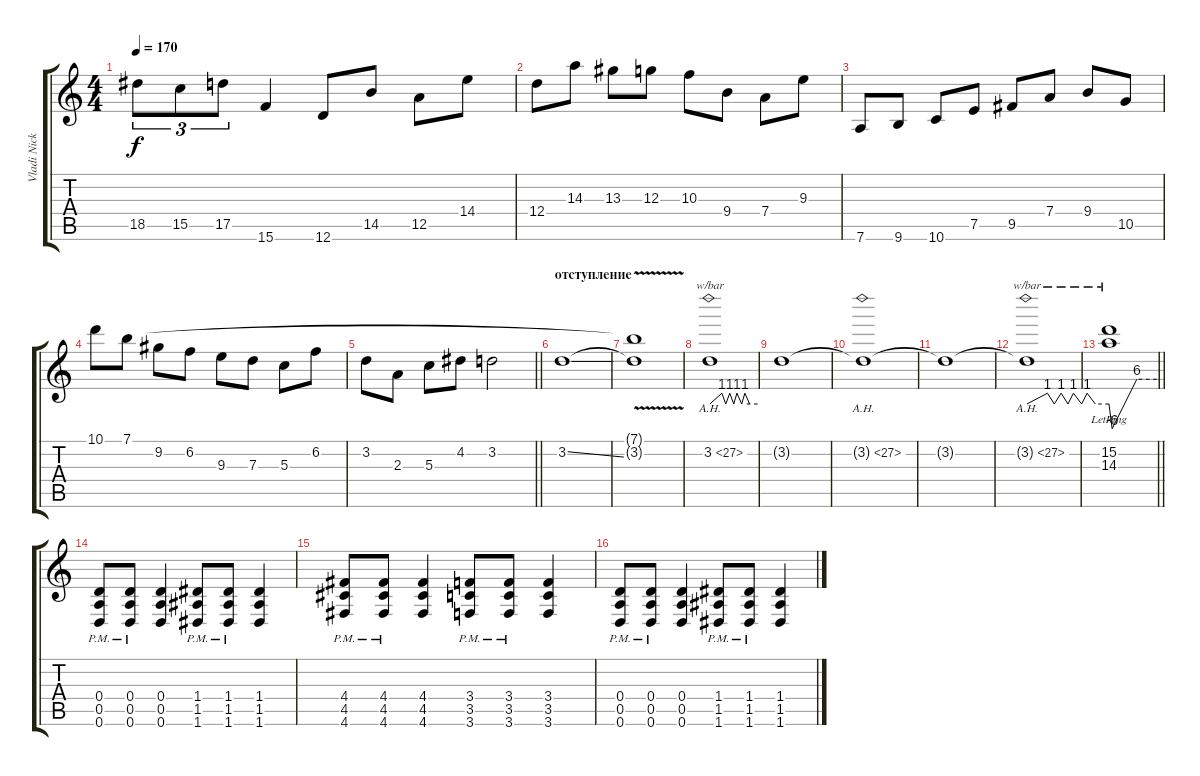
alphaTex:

\track ("Vladi Nickson" "Vladi Nick") {instrument overdrivenguitar}
\staff {score tabs}
\tuning (E4 B3 G3 D3 A2 D2) {hide}
\ts (4 4)
\tempo 170
\clef g2
\ks c
18.5.8{tu (3 2) dy f} 15.5.8{tu (3 2)} 17.5.8{tu (3 2)} 15.6.4 12.6.8 14.5.8 12.5.8 14.4.8 |
12.4.8 14.3.8 13.3.8 12.3.8 10.3.8 9.4.8 7.4.8 9.3.8 |
7.6.8 9.6.8 10.6.8 7.5.8 9.5.8 7.4.8 9.4.8 10.5.8 |
10.1.8 7.1.8 9.2.8 6.2.8 9.3.8 7.3.8 5.3.8 6.2.8 |
\barLineRight lightlight
3.2.8 2.3.8 5.3.8 4.2.8 3.2.2 |
\section ("" "отступление")
3.2{ss}.1 |
(7.1{v t} 3.2{t}).1 |
3.2{ah 24}.1{tbe (custom default 0 0 15 4 20 0 25 4 30 0 34 4 40 0 44 4 50 0 60 0)} |
3.2{t}.1 |
3.2{ah 24 t}.1 |
3.2{t}.1 |
3.2{ah 24 t}.1{tbe (custom default 0 0 15 4 20 0 25 4 30 0 34 4 40 0 44 4 50 0 60 0)} |
\barLineRight lightlight
(15.2{lr} 14.3{lr}).1{tbe (custom default 0 0 4 -24 35 24 60 24)} |
(0.4{pm} 0.5{pm} 0.6{pm}).8 (0.4{pm} 0.5{pm} 0.6{pm}).8 (0.4 0.5 0.6).4 (1.4{pm} 1.5{pm} 1.6{pm}).8 (1.4{pm} 1.5{pm} 1.6{pm}).8 (1.4 1.5 1.6).4 |
(4.4{pm} 4.5{pm} 4.6{pm}).8 (4.4{pm} 4.5{pm} 4.6{pm}).8 (4.4 4.5 4.6).4 (3.4{pm} 3.5{pm} 3.6{pm}).8 (3.4{pm} 3.5{pm} 3.6{pm}).8 (3.4 3.5 3.6).4 |
(0.4{pm} 0.5{pm} 0.6{pm}).8 (0.4{pm} 0.5{pm} 0.6{pm}).8 (0.4 0.5 0.6).4 (1.4{pm} 1.5{pm} 1.6{pm}).8 (1.4{pm} 1.5{pm} 1.6{pm}).8 (1.4 1.5 1.6).4
